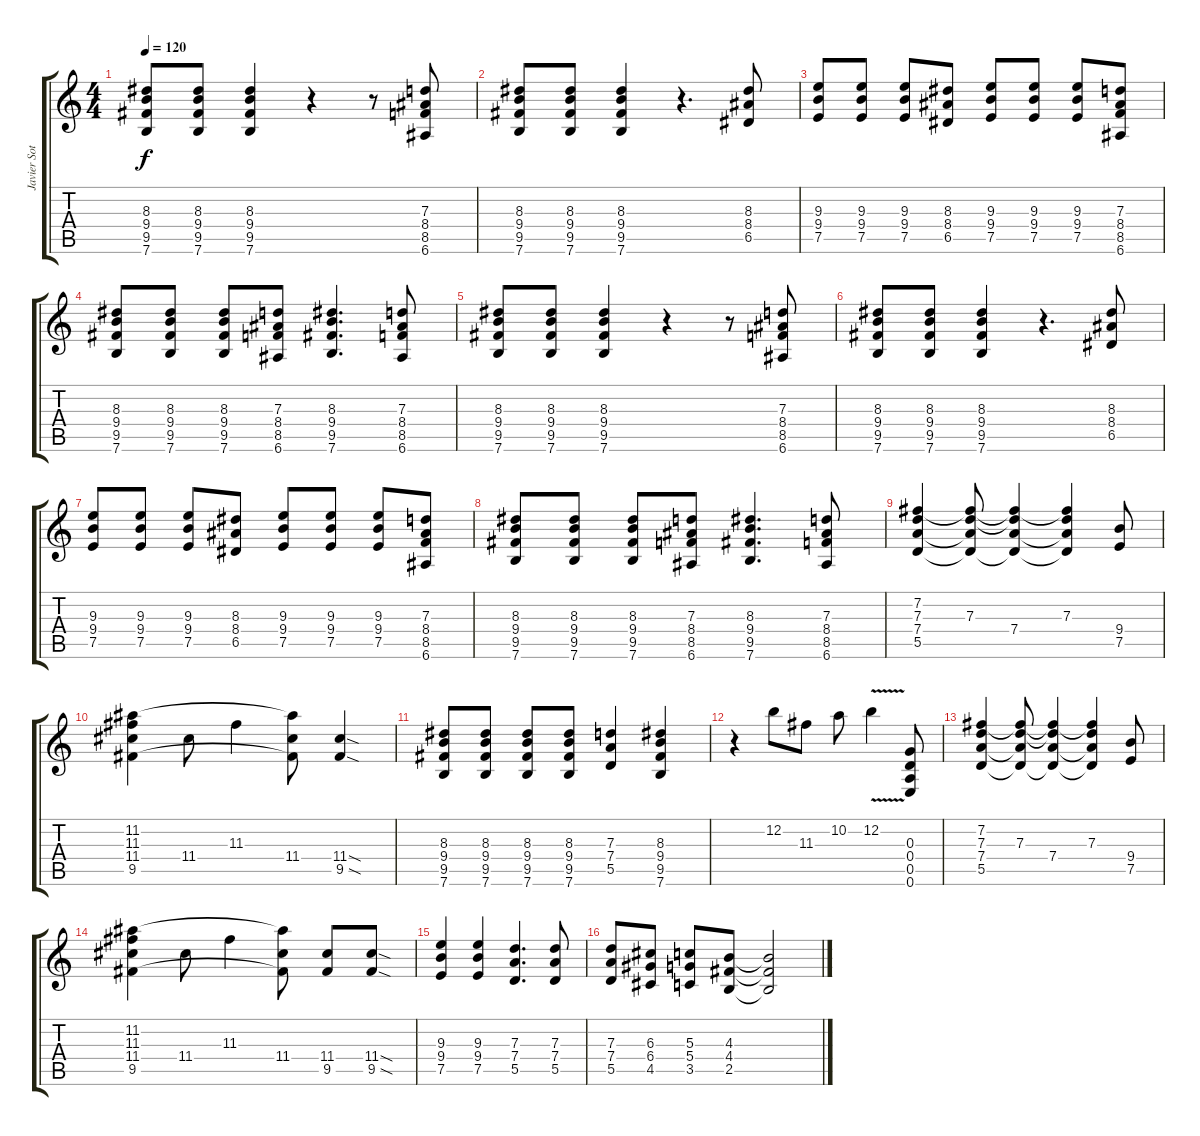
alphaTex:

\track ("Javier Soto - Guitarra" "Javier Sot") {instrument overdrivenguitar}
\staff {score tabs}
\tuning (E4 B3 G3 D3 A2 E2) {hide}
\ts (4 4)
\tempo 120
\clef g2
\ks c
(8.3 9.4 9.5 7.6).8{dy f} (8.3 9.4 9.5 7.6).8 (8.3 9.4 9.5 7.6).4 r.4 r.8 (7.3 8.4 8.5 6.6).8 |
(8.3 9.4 9.5 7.6).8 (8.3 9.4 9.5 7.6).8 (8.3 9.4 9.5 7.6).4 r.4{d} (8.3 8.4 6.5).8 |
(9.3 9.4 7.5).8 (9.3 9.4 7.5).8 (9.3 9.4 7.5).8 (8.3 8.4 6.5).8 (9.3 9.4 7.5).8 (9.3 9.4 7.5).8 (9.3 9.4 7.5).8 (7.3 8.4 8.5 6.6).8 |
(8.3 9.4 9.5 7.6).8 (8.3 9.4 9.5 7.6).8 (8.3 9.4 9.5 7.6).8 (7.3 8.4 8.5 6.6).8 (8.3 9.4 9.5 7.6).4{d} (7.3 8.4 8.5 6.6).8 |
(8.3 9.4 9.5 7.6).8 (8.3 9.4 9.5 7.6).8 (8.3 9.4 9.5 7.6).4 r.4 r.8 (7.3 8.4 8.5 6.6).8 |
(8.3 9.4 9.5 7.6).8 (8.3 9.4 9.5 7.6).8 (8.3 9.4 9.5 7.6).4 r.4{d} (8.3 8.4 6.5).8 |
(9.3 9.4 7.5).8 (9.3 9.4 7.5).8 (9.3 9.4 7.5).8 (8.3 8.4 6.5).8 (9.3 9.4 7.5).8 (9.3 9.4 7.5).8 (9.3 9.4 7.5).8 (7.3 8.4 8.5 6.6).8 |
(8.3 9.4 9.5 7.6).8 (8.3 9.4 9.5 7.6).8 (8.3 9.4 9.5 7.6).8 (7.3 8.4 8.5 6.6).8 (8.3 9.4 9.5 7.6).4{d} (7.3 8.4 8.5 6.6).8 |
(7.2 7.3 7.4 5.5).4 (7.2{t} 7.3 7.4{t} 5.5{t}).8 (7.2{t} 7.3{t} 7.4 5.5{t}).4 (7.2{t} 7.3 7.4{t} 5.5{t}).4 (9.4 7.5).8 |
(11.2 11.3 11.4 9.5).4 11.4.8 11.3.4 (11.2{t} 11.4 9.5{t}).8 (11.4{sod} 9.5{sod}).4 |
(8.3 9.4 9.5 7.6).8 (8.3 9.4 9.5 7.6).8 (8.3 9.4 9.5 7.6).8 (8.3 9.4 9.5 7.6).8 (7.3 7.4 5.5).4 (8.3 9.4 9.5 7.6).4 |
r.4 12.2.8 11.3.8 10.2.8 12.2{v}.4 (0.3 0.4 0.5 0.6).8 |
(7.2 7.3 7.4 5.5).4 (7.2{t} 7.3 7.4{t} 5.5{t}).8 (7.2{t} 7.3{t} 7.4 5.5{t}).4 (7.2{t} 7.3 7.4{t} 5.5{t}).4 (9.4 7.5).8 |
(11.2 11.3 11.4 9.5).4 11.4.8 11.3.4 (11.2{t} 11.4 9.5{t}).8 (11.4 9.5).8 (11.4{sod} 9.5{sod}).8 |
(9.3 9.4 7.5).4 (9.3 9.4 7.5).4 (7.3 7.4 5.5).4{d} (7.3 7.4 5.5).8 |
(7.3 7.4 5.5).8 (6.3 6.4 4.5).8 (5.3 5.4 3.5).8 (4.3 4.4 2.5).8 (4.3{t} 4.4{t} 2.5{t}).2
